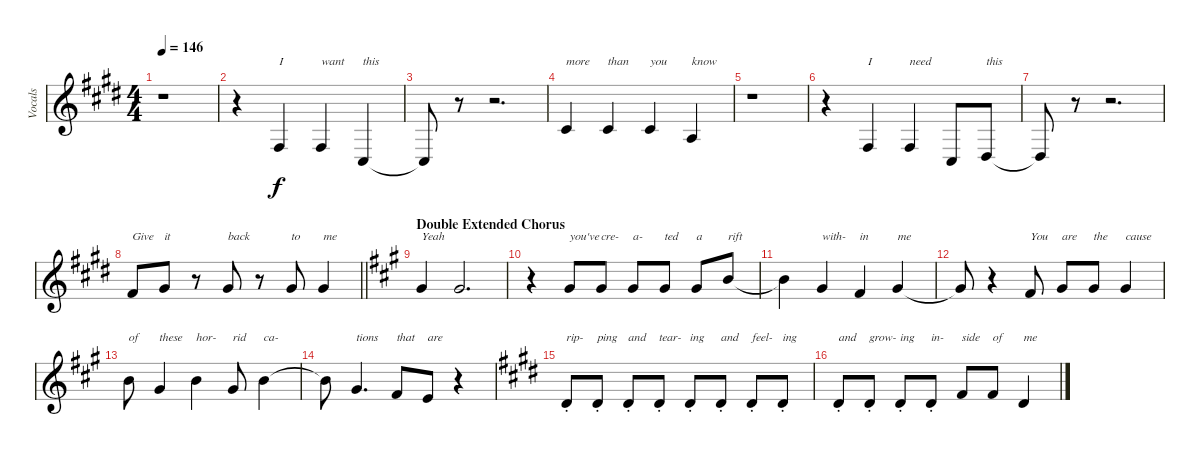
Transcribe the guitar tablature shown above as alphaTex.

\track ("Vocals" "Vocals") {instrument lead6voice}
\staff {score}
\tuning (Eb4 Bb3 Gb3 Db3 Ab2 Db2) {hide}
\ts (4 4)
\tempo 146
\clef g2
\ks e
r.1{dy f} |
r.4 5.4.4{txt "I"} 5.4.4{txt "want"} 5.5.4{txt "this"} |
5.5{t}.8 r.8 r.2{d} |
3.2.4{txt "more"} 3.2.4{txt "than"} 3.2.4{txt "you"} 2.3{be (custom 0 2 25 2 35 0 60 0)}.4{txt "know"} |
r.1 |
r.4 5.4.4{txt "I"} 5.4.4{txt "need"} 5.5.8 7.5.8{txt "this"} |
7.5{t}.8 r.8 r.2{d} |
\barLineRight lightlight
3.1.8{txt "Give"} 5.1.8{txt "it"} r.8 5.1.8{txt "back"} r.8 5.1.8{txt "to"} 5.1.4{txt "me"} |
\section ("" "Double Extended Chorus")
\ks a
5.1.4{txt "Yeah"} 5.1.2{d} |
r.4 5.1.8{txt "you've"} 5.1.8{txt "cre-"} 5.1.8{txt "a-"} 5.1.8{txt "ted"} 5.1.8{txt "a"} 8.1.8{txt "rift"} |
8.1{t}.4 5.1.4{txt "with-"} 8.2.4{txt "in"} 5.1.4{txt "me"} |
5.1{t}.8 r.4 8.2.8{txt "You"} 5.1.8{txt "are"} 5.1.8{txt "the"} 5.1.4{txt "cause"} |
8.1.8{txt "of"} 5.1.4{txt "these"} 8.1.4{txt "hor-"} 5.1.8{txt "rid"} 8.1.4{txt "ca-"} |
8.1{t}.8 5.1.4{d txt "tions"} 8.2.8{txt "that"} 6.2.8{txt "are"} r.4 |
\ks e
5.2{st}.8{txt "rip-"} 5.2{st}.8{txt "ping"} 5.2{st}.8{txt "and"} 5.2{st}.8{txt "tear-"} 5.2{st}.8{txt "ing"} 5.2{st}.8{txt "and"} 5.2{st}.8{txt "feel-"} 5.2{st}.8{txt "ing"} |
5.2{st}.8{txt "and"} 5.2{st}.8{txt "grow-"} 5.2{st}.8{txt "ing"} 5.2{st}.8{txt "in-"} 8.2.8{txt "side"} 8.2.8{txt "of"} 3.2{be (custom 0 4 25 4 35 0 60 0)}.4{txt "me"}
